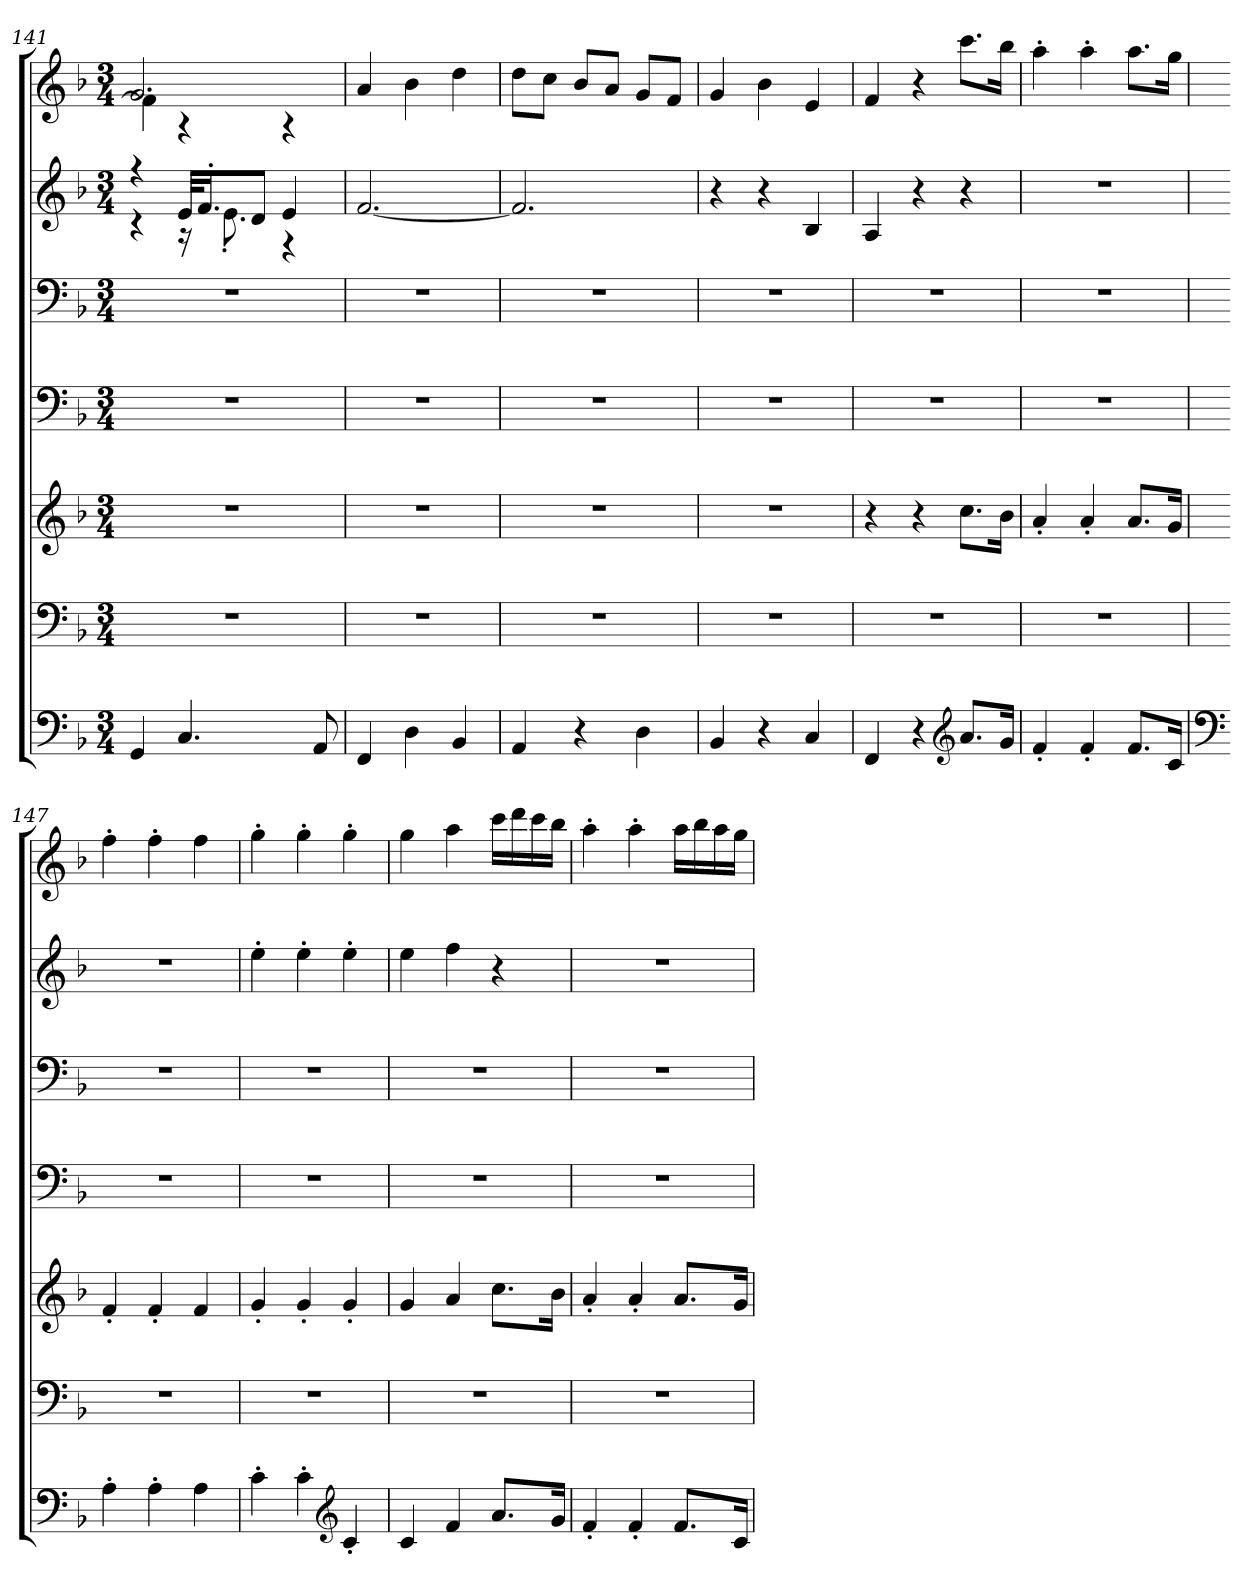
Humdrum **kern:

**kern	**kern	**kern	**kern	**kern	**kern	**kern
*part5	*part4	*part4	*part3	*part3	*part2	*part1
*staff7	*staff6	*staff5	*staff4	*staff3	*staff2	*staff1
*clefF4	*clefF4	*clefG2	*clefF4	*clefF4	*clefG2	*clefG2
*k[b-]	*k[b-]	*k[b-]	*k[b-]	*k[b-]	*k[b-]	*k[b-]
*M3/4	*M3/4	*M3/4	*M3/4	*M3/4	*M3/4	*M3/4
=141	=141	=141	=141	=141	=141	=141
*	*	*	*	*	*^	*^
4GG/	2.r	2.r	2.r	2.r	4r	4r	2.g/	4f\]
*	*	*	*	*	*	*	*MM147	*
4.C/	.	.	.	.	32e/KLL	16r	.	4r
.	.	.	.	.	16.f'/J	.	.	.
.	.	.	.	.	.	8.e'\	.	.
.	.	.	.	.	8d/J	.	.	.
.	.	.	.	.	4e/	4r	.	4r
8AA/	.	.	.	.	.	.	.	.
*	*	*	*	*	*v	*v	*	*
*	*	*	*	*	*	*v	*v
=142	=142	=142	=142	=142	=142	=142
*	*	*	*	*	*	*MM149
4FF/	2.r	2.r	2.r	2.r	[2.f/	4a/
4D\	.	.	.	.	.	4b-\
4BB-/	.	.	.	.	.	4dd\
=143	=143	=143	=143	=143	=143	=143
*	*	*	*	*	*	*MM149
4AA/	2.r	2.r	2.r	2.r	2.f/]	8dd\L
.	.	.	.	.	.	8cc\J
4r	.	.	.	.	.	8b-/L
.	.	.	.	.	.	8a/J
4D\	.	.	.	.	.	8g/L
.	.	.	.	.	.	8f/J
!!LO:PB:g=z
=144	=144	=144	=144	=144	=144	=144
4BB-/	2.r	2.r	2.r	2.r	4r	4g/
4r	.	.	.	.	4r	4b-\
4C/	.	.	.	.	4B-/	4e/
=145	=145	=145	=145	=145	=145	=145
*	*	*	*	*	*	*MM147
4FF/	2.r	4r	2.r	2.r	4A/	4f/
*	*	*	*	*	*	*MM140
4r	.	4r	.	.	4r	4r
*clefG2	*	*	*	*	*	*
*	*	*	*	*	*	*MM143
8.a/L	.	8.cc\L	.	.	4r	8.ccc\L
16g/Jk	.	16b-\Jk	.	.	.	16bb-\Jk
=146	=146	=146	=146	=146	=146	=146
4f'/	2.r	4a'/	2.r	2.r	2.r	4aa'\
4f'/	.	4a'/	.	.	.	4aa'\
8.f/L	.	8.a/L	.	.	.	8.aa\L
16c/Jk	.	16g/Jk	.	.	.	16gg\Jk
=147	=147	=147	=147	=147	=147	=147
*clefF4	*	*	*	*	*	*
4A'\	2.r	4f'/	2.r	2.r	2.r	4ff'\
4A'\	.	4f'/	.	.	.	4ff'\
4A\	.	4f/	.	.	.	4ff\
=148	=148	=148	=148	=148	=148	=148
*	*	*	*	*	*	*MM143
4c'\	2.r	4g'/	2.r	2.r	4ee'\	4gg'\
4c'\	.	4g'/	.	.	4ee'\	4gg'\
*clefG2	*	*	*	*	*	*
4c'/	.	4g'/	.	.	4ee'\	4gg'\
=149	=149	=149	=149	=149	=149	=149
4c/	2.r	4g/	2.r	2.r	4ee\	4gg\
4f/	.	4a/	.	.	4ff\	4aa\
*	*	*	*	*	*	*MM143
8.a/L	.	8.cc\L	.	.	4r	16ccc\LL
.	.	.	.	.	.	16ddd\
.	.	.	.	.	.	16ccc\
16g/Jk	.	16b-\Jk	.	.	.	16bb-\JJ
!!LO:PB:g=z
=150	=150	=150	=150	=150	=150	=150
4f'/	2.r	4a'/	2.r	2.r	2.r	4aa'\
4f'/	.	4a'/	.	.	.	4aa'\
8.f/L	.	8.a/L	.	.	.	16aa\LL
.	.	.	.	.	.	16bb-\
.	.	.	.	.	.	16aa\
16c/Jk	.	16g/Jk	.	.	.	16gg\JJ
=	=	=	=	=	=	=
*-	*-	*-	*-	*-	*-	*-
